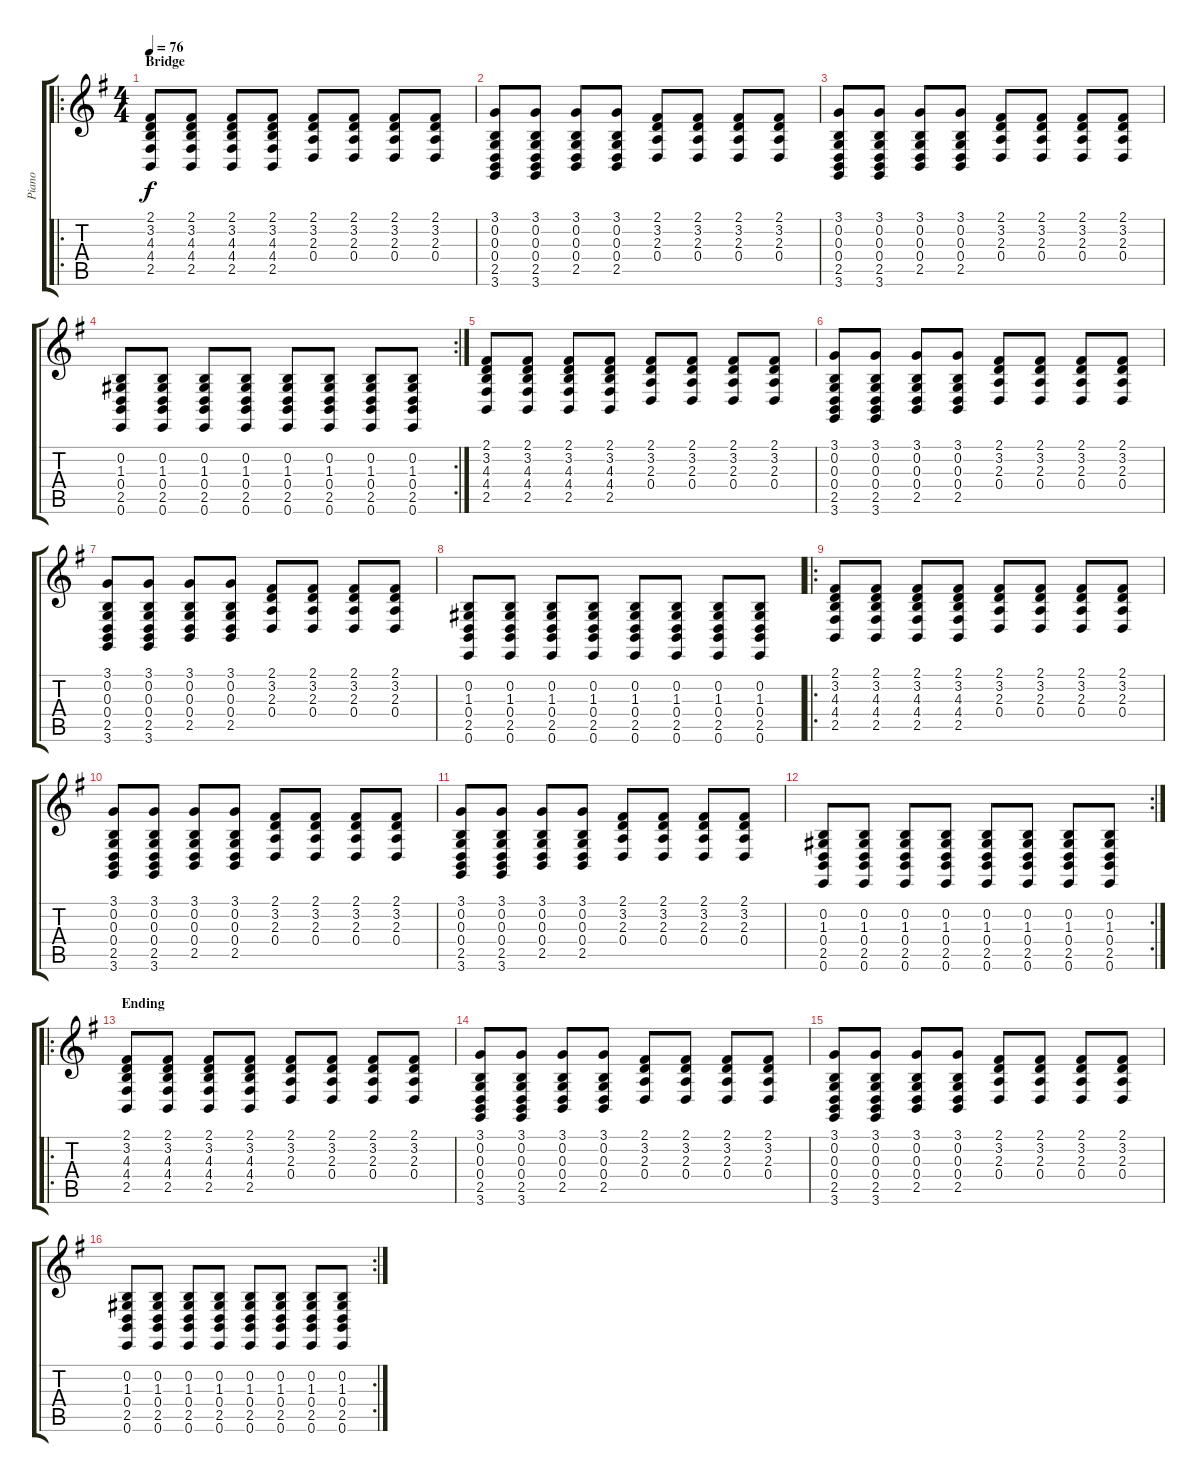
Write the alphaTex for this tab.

\track ("Piano" "Piano") {instrument acousticgrandpiano}
\staff {score tabs}
\tuning (E4 B3 G3 D3 A2 E2) {hide}
\ro
\ts (4 4)
\section ("" "Bridge")
\tempo 76
\clef g2
\ks g
(2.1 3.2 4.3 4.4 2.5).8{dy f} (2.1 3.2 4.3 4.4 2.5).8 (2.1 3.2 4.3 4.4 2.5).8 (2.1 3.2 4.3 4.4 2.5).8 (2.1 3.2 2.3 0.4).8 (2.1 3.2 2.3 0.4).8 (2.1 3.2 2.3 0.4).8 (2.1 3.2 2.3 0.4).8 |
(3.1 0.2 0.3 0.4 2.5 3.6).8 (3.1 0.2 0.3 0.4 2.5 3.6).8 (3.1 0.2 0.3 0.4 2.5).8 (3.1 0.2 0.3 0.4 2.5).8 (2.1 3.2 2.3 0.4).8 (2.1 3.2 2.3 0.4).8 (2.1 3.2 2.3 0.4).8 (2.1 3.2 2.3 0.4).8 |
(3.1 0.2 0.3 0.4 2.5 3.6).8 (3.1 0.2 0.3 0.4 2.5 3.6).8 (3.1 0.2 0.3 0.4 2.5).8 (3.1 0.2 0.3 0.4 2.5).8 (2.1 3.2 2.3 0.4).8 (2.1 3.2 2.3 0.4).8 (2.1 3.2 2.3 0.4).8 (2.1 3.2 2.3 0.4).8 |
\rc 2
(0.2 1.3 0.4 2.5 0.6).8 (0.2 1.3 0.4 2.5 0.6).8 (0.2 1.3 0.4 2.5 0.6).8 (0.2 1.3 0.4 2.5 0.6).8 (0.2 1.3 0.4 2.5 0.6).8 (0.2 1.3 0.4 2.5 0.6).8 (0.2 1.3 0.4 2.5 0.6).8 (0.2 1.3 0.4 2.5 0.6).8 |
(2.1 3.2 4.3 4.4 2.5).8 (2.1 3.2 4.3 4.4 2.5).8 (2.1 3.2 4.3 4.4 2.5).8 (2.1 3.2 4.3 4.4 2.5).8 (2.1 3.2 2.3 0.4).8 (2.1 3.2 2.3 0.4).8 (2.1 3.2 2.3 0.4).8 (2.1 3.2 2.3 0.4).8 |
(3.1 0.2 0.3 0.4 2.5 3.6).8 (3.1 0.2 0.3 0.4 2.5 3.6).8 (3.1 0.2 0.3 0.4 2.5).8 (3.1 0.2 0.3 0.4 2.5).8 (2.1 3.2 2.3 0.4).8 (2.1 3.2 2.3 0.4).8 (2.1 3.2 2.3 0.4).8 (2.1 3.2 2.3 0.4).8 |
(3.1 0.2 0.3 0.4 2.5 3.6).8 (3.1 0.2 0.3 0.4 2.5 3.6).8 (3.1 0.2 0.3 0.4 2.5).8 (3.1 0.2 0.3 0.4 2.5).8 (2.1 3.2 2.3 0.4).8 (2.1 3.2 2.3 0.4).8 (2.1 3.2 2.3 0.4).8 (2.1 3.2 2.3 0.4).8 |
(0.2 1.3 0.4 2.5 0.6).8 (0.2 1.3 0.4 2.5 0.6).8 (0.2 1.3 0.4 2.5 0.6).8 (0.2 1.3 0.4 2.5 0.6).8 (0.2 1.3 0.4 2.5 0.6).8 (0.2 1.3 0.4 2.5 0.6).8 (0.2 1.3 0.4 2.5 0.6).8 (0.2 1.3 0.4 2.5 0.6).8 |
\ro
(2.1 3.2 4.3 4.4 2.5).8 (2.1 3.2 4.3 4.4 2.5).8 (2.1 3.2 4.3 4.4 2.5).8 (2.1 3.2 4.3 4.4 2.5).8 (2.1 3.2 2.3 0.4).8 (2.1 3.2 2.3 0.4).8 (2.1 3.2 2.3 0.4).8 (2.1 3.2 2.3 0.4).8 |
(3.1 0.2 0.3 0.4 2.5 3.6).8 (3.1 0.2 0.3 0.4 2.5 3.6).8 (3.1 0.2 0.3 0.4 2.5).8 (3.1 0.2 0.3 0.4 2.5).8 (2.1 3.2 2.3 0.4).8 (2.1 3.2 2.3 0.4).8 (2.1 3.2 2.3 0.4).8 (2.1 3.2 2.3 0.4).8 |
(3.1 0.2 0.3 0.4 2.5 3.6).8 (3.1 0.2 0.3 0.4 2.5 3.6).8 (3.1 0.2 0.3 0.4 2.5).8 (3.1 0.2 0.3 0.4 2.5).8 (2.1 3.2 2.3 0.4).8 (2.1 3.2 2.3 0.4).8 (2.1 3.2 2.3 0.4).8 (2.1 3.2 2.3 0.4).8 |
\rc 2
(0.2 1.3 0.4 2.5 0.6).8 (0.2 1.3 0.4 2.5 0.6).8 (0.2 1.3 0.4 2.5 0.6).8 (0.2 1.3 0.4 2.5 0.6).8 (0.2 1.3 0.4 2.5 0.6).8 (0.2 1.3 0.4 2.5 0.6).8 (0.2 1.3 0.4 2.5 0.6).8 (0.2 1.3 0.4 2.5 0.6).8 |
\ro
\section ("" "Ending")
(2.1 3.2 4.3 4.4 2.5).8 (2.1 3.2 4.3 4.4 2.5).8 (2.1 3.2 4.3 4.4 2.5).8 (2.1 3.2 4.3 4.4 2.5).8 (2.1 3.2 2.3 0.4).8 (2.1 3.2 2.3 0.4).8 (2.1 3.2 2.3 0.4).8 (2.1 3.2 2.3 0.4).8 |
(3.1 0.2 0.3 0.4 2.5 3.6).8 (3.1 0.2 0.3 0.4 2.5 3.6).8 (3.1 0.2 0.3 0.4 2.5).8 (3.1 0.2 0.3 0.4 2.5).8 (2.1 3.2 2.3 0.4).8 (2.1 3.2 2.3 0.4).8 (2.1 3.2 2.3 0.4).8 (2.1 3.2 2.3 0.4).8 |
(3.1 0.2 0.3 0.4 2.5 3.6).8 (3.1 0.2 0.3 0.4 2.5 3.6).8 (3.1 0.2 0.3 0.4 2.5).8 (3.1 0.2 0.3 0.4 2.5).8 (2.1 3.2 2.3 0.4).8 (2.1 3.2 2.3 0.4).8 (2.1 3.2 2.3 0.4).8 (2.1 3.2 2.3 0.4).8 |
\rc 2
(0.2 1.3 0.4 2.5 0.6).8 (0.2 1.3 0.4 2.5 0.6).8 (0.2 1.3 0.4 2.5 0.6).8 (0.2 1.3 0.4 2.5 0.6).8 (0.2 1.3 0.4 2.5 0.6).8 (0.2 1.3 0.4 2.5 0.6).8 (0.2 1.3 0.4 2.5 0.6).8 (0.2 1.3 0.4 2.5 0.6).8
